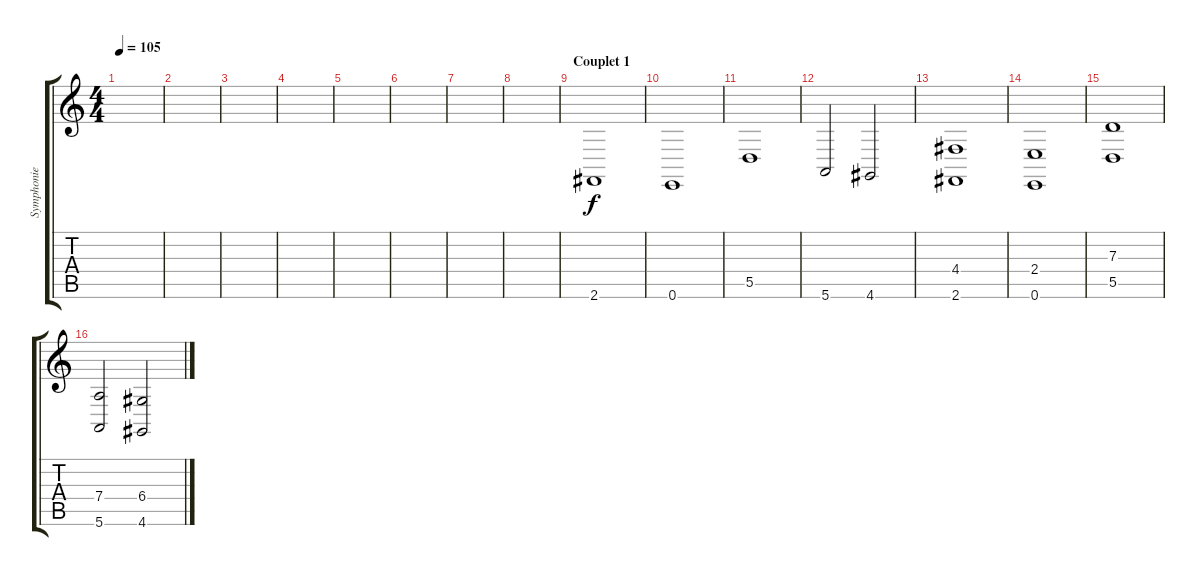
\track ("Symphonie" "Symphonie") {instrument stringensemble1}
\staff {score tabs}
\tuning (E4 B3 G3 D3 A2 E2) {hide}
\ts (4 4)
\tempo 105
\clef g2
\ks c
|
|
|
|
|
|
|
|
\section ("" "Couplet 1")
2.6.1 |
0.6.1 |
5.5.1 |
5.6.2 4.6.2 |
(4.4 2.6).1 |
(2.4 0.6).1 |
(7.3 5.5).1 |
(7.4 5.6).2 (6.4 4.6).2
